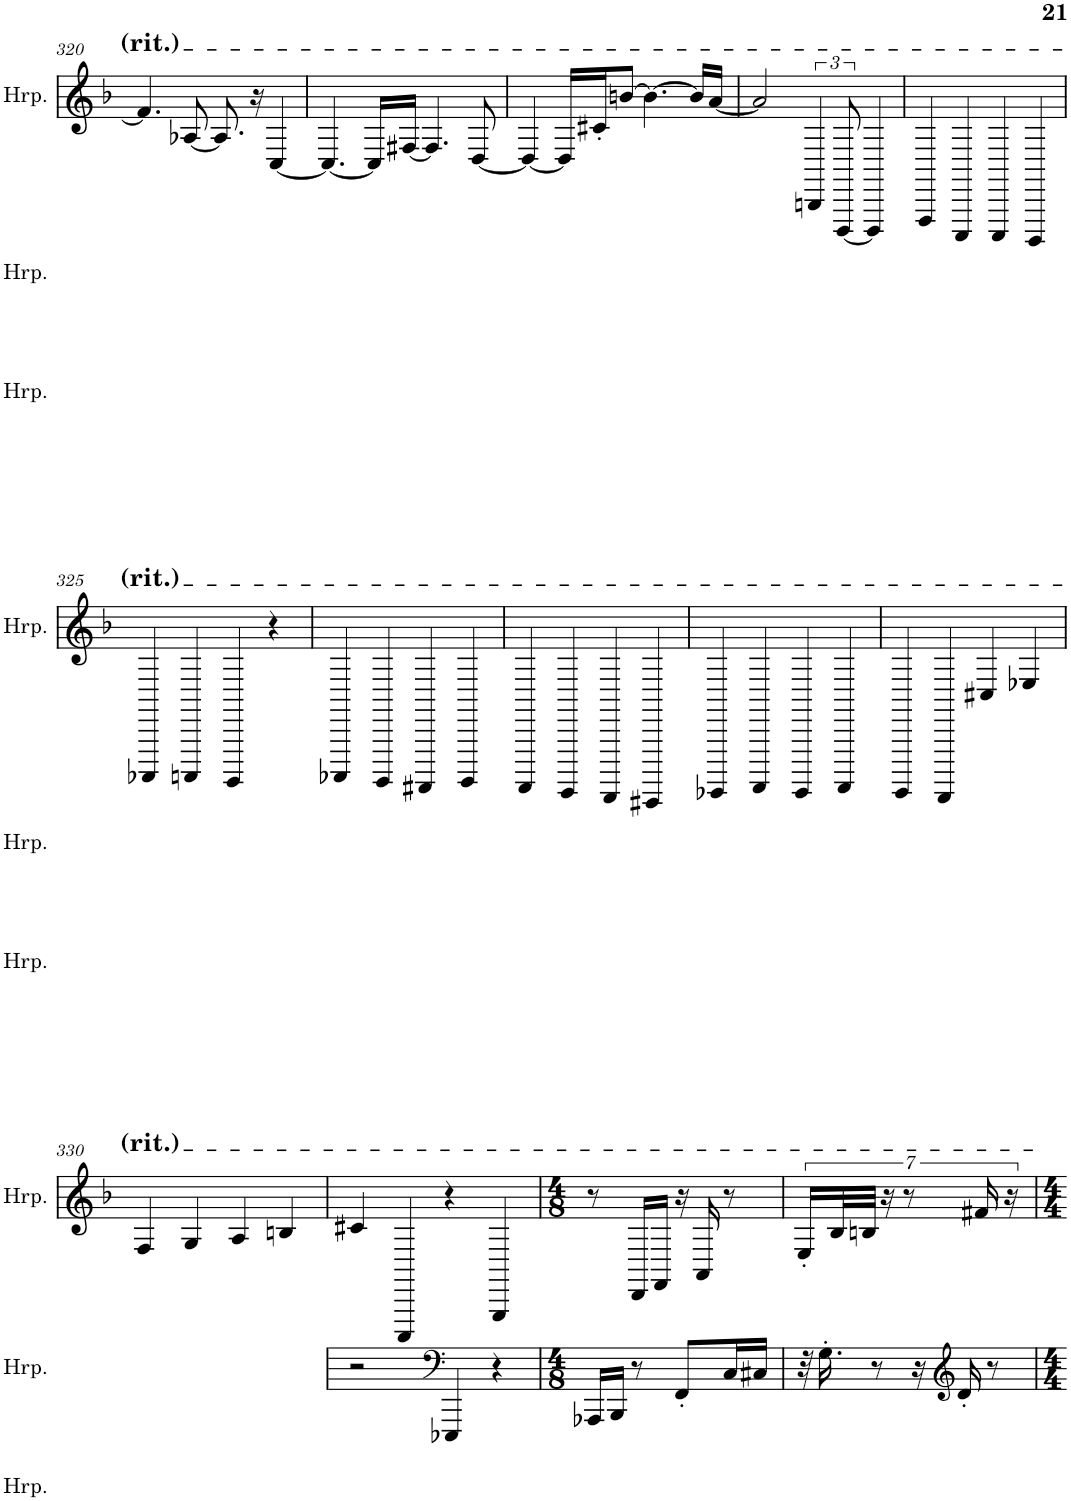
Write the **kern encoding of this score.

**kern	**kern	**kern
*part3	*part2	*part1
*staff3	*staff2	*staff1
*I"Harp	*I"Harp	*I"Harp
*I'Hrp.	*I'Hrp.	*I'Hrp.
!!LO:PB:g=z
*clefG2	*clefG2	*clefG2
*k[b-]	*k[b-]	*k[b-]
*M4/4	*M4/4	*M4/4
=320	=320	=320
1r	1r	4.f/]
.	.	[8A-X/
.	.	8.A-/]
.	.	16r
.	.	[4C/
=321	=321	=321
1r	1r	4.C/_
.	.	16C/LL]
.	.	[16F#X/JJ
.	.	4.F#/]
.	.	[8D/
=322	=322	=322
1r	1r	4D/_
.	.	16D/LL]
.	.	16c#X'/J
.	.	[8bn/J
.	.	4.b\_
.	.	16b/LL]
.	.	[16a/JJ
=323	=323	=323
1r	1r	2a/]
.	.	6BBBn/
.	.	[12DDD/
.	.	4DDD/]
=324	=324	=324
1r	1r	4FFF/
.	.	4CCC/
.	.	4CCC/
.	.	4BBBB-/
!!LO:LB:g=z
=325	=325	=325
1r	1r	4AAAA-X/
.	.	4AAAAn/
.	.	4GGGG/
.	.	4r
=326	=326	=326
1r	1r	4AAAA-X/
.	.	4GGGG/
.	.	4FFFF#X/
.	.	4GGGG/
=327	=327	=327
1r	1r	4FFFF/
.	.	4EEEE/
.	.	4DDDD/
.	.	4CCCC#X/
=328	=328	=328
1r	1r	4EEEE-X/
.	.	4FFFF/
.	.	4EEEE-/
.	.	4FFFF/
=329	=329	=329
1r	1r	4EEEE/
.	.	4DDDD/
.	.	4C#X/
.	.	4E-X/
!!LO:LB:g=z
=330	=330	=330
1r	1r	4F/
.	.	4G/
.	.	4A/
.	.	4Bn/
=331	=331	=331
1r	2r	4c#X/
.	.	4CCC/
*	*clefF4	*
.	4EEE-X/	4r
.	4r	4GGG/
=332	=332	=332
*M4/8	*M4/8	*M4/8
2r	16AAA-X/LL	8r
.	16BBB-/JJ	.
.	8r	16DD/LL
.	.	16FF/JJ
.	8FF'/L	16r
.	.	16AA/
.	16C/L	8r
.	16C#X/JJ	.
=333	=333	=333
2r	32r	14E'/LL
.	16.G'\	.
.	.	28B-/L
.	.	28Bn/JJJ
.	8r	.
.	.	14r
.	.	7r
.	16r	.
*	*clefG2	*
.	16d'/	.
.	.	14f#X/
.	8r	.
.	.	14r
=	=	=
*-	*-	*-
